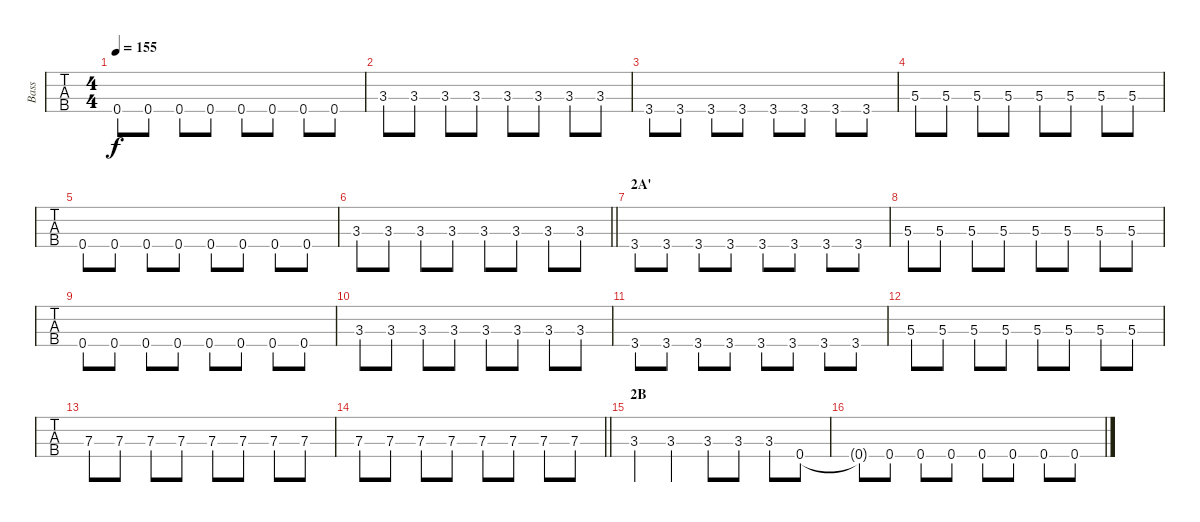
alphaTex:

\track ("Bass" "Bass") {instrument electricbassfinger}
\staff {tabs}
\tuning (G2 D2 A1 E1) {hide}
\ts (4 4)
\tempo 155
\clef f4
\ks g
0.4.8{dy f} 0.4.8 0.4.8 0.4.8 0.4.8 0.4.8 0.4.8 0.4.8 |
3.3.8 3.3.8 3.3.8 3.3.8 3.3.8 3.3.8 3.3.8 3.3.8 |
3.4.8 3.4.8 3.4.8 3.4.8 3.4.8 3.4.8 3.4.8 3.4.8 |
5.3.8 5.3.8 5.3.8 5.3.8 5.3.8 5.3.8 5.3.8 5.3.8 |
0.4.8 0.4.8 0.4.8 0.4.8 0.4.8 0.4.8 0.4.8 0.4.8 |
\barLineRight lightlight
3.3.8 3.3.8 3.3.8 3.3.8 3.3.8 3.3.8 3.3.8 3.3.8 |
\section ("" "2A'")
3.4.8 3.4.8 3.4.8 3.4.8 3.4.8 3.4.8 3.4.8 3.4.8 |
5.3.8 5.3.8 5.3.8 5.3.8 5.3.8 5.3.8 5.3.8 5.3.8 |
0.4.8 0.4.8 0.4.8 0.4.8 0.4.8 0.4.8 0.4.8 0.4.8 |
3.3.8 3.3.8 3.3.8 3.3.8 3.3.8 3.3.8 3.3.8 3.3.8 |
3.4.8 3.4.8 3.4.8 3.4.8 3.4.8 3.4.8 3.4.8 3.4.8 |
5.3.8 5.3.8 5.3.8 5.3.8 5.3.8 5.3.8 5.3.8 5.3.8 |
7.3.8 7.3.8 7.3.8 7.3.8 7.3.8 7.3.8 7.3.8 7.3.8 |
\barLineRight lightlight
7.3.8 7.3.8 7.3.8 7.3.8 7.3.8 7.3.8 7.3.8 7.3.8 |
\section ("" "2B")
3.3.4 3.3.4 3.3.8 3.3.8 3.3.8 0.4.8 |
0.4{t}.8 0.4.8 0.4.8 0.4.8 0.4.8 0.4.8 0.4.8 0.4.8
